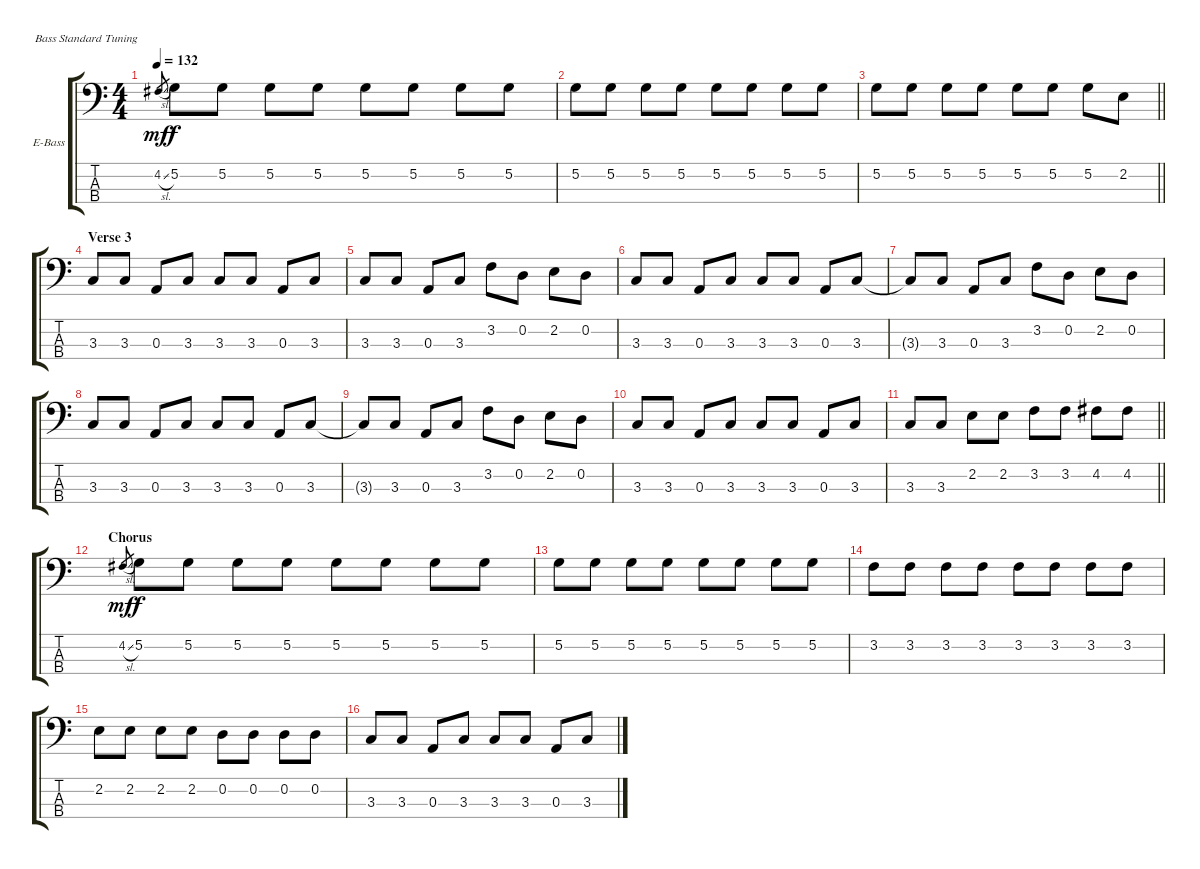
\bracketExtendMode groupsimilarinstruments
\firstSystemTrackNameOrientation horizontal
\otherSystemsTrackNameOrientation horizontal
\track ("Bass" "E-Bass") {instrument electricbassfinger}
\staff {score tabs}
\tuning (G2 D2 A1 E1)
\ts (4 4)
\tempo 132
\clef f4
\ks c
4.2{sl}.8{gr dy mf} 5.2.8{dy f} 5.2.8 5.2.8 5.2.8 5.2.8 5.2.8 5.2.8 5.2.8 |
5.2.8 5.2.8 5.2.8 5.2.8 5.2.8 5.2.8 5.2.8 5.2.8 |
\barLineRight lightlight
5.2.8 5.2.8 5.2.8 5.2.8 5.2.8 5.2.8 5.2.8 2.2.8 |
\section ("" "Verse 3")
3.3.8 3.3.8 0.3.8 3.3.8 3.3.8 3.3.8 0.3.8 3.3.8 |
3.3.8 3.3.8 0.3.8 3.3.8 3.2.8 0.2.8 2.2.8 0.2.8 |
3.3.8 3.3.8 0.3.8 3.3.8 3.3.8 3.3.8 0.3.8 3.3.8 |
3.3{t}.8 3.3.8 0.3.8 3.3.8 3.2.8 0.2.8 2.2.8 0.2.8 |
3.3.8 3.3.8 0.3.8 3.3.8 3.3.8 3.3.8 0.3.8 3.3.8 |
3.3{t}.8 3.3.8 0.3.8 3.3.8 3.2.8 0.2.8 2.2.8 0.2.8 |
3.3.8 3.3.8 0.3.8 3.3.8 3.3.8 3.3.8 0.3.8 3.3.8 |
\barLineRight lightlight
3.3.8 3.3.8 2.2.8 2.2.8 3.2.8 3.2.8 4.2.8 4.2.8 |
\section ("" "Chorus")
4.2{sl}.8{gr dy mf} 5.2.8{dy f} 5.2.8 5.2.8 5.2.8 5.2.8 5.2.8 5.2.8 5.2.8 |
5.2.8 5.2.8 5.2.8 5.2.8 5.2.8 5.2.8 5.2.8 5.2.8 |
3.2.8 3.2.8 3.2.8 3.2.8 3.2.8 3.2.8 3.2.8 3.2.8 |
2.2.8 2.2.8 2.2.8 2.2.8 0.2.8 0.2.8 0.2.8 0.2.8 |
3.3.8 3.3.8 0.3.8 3.3.8 3.3.8 3.3.8 0.3.8 3.3.8
